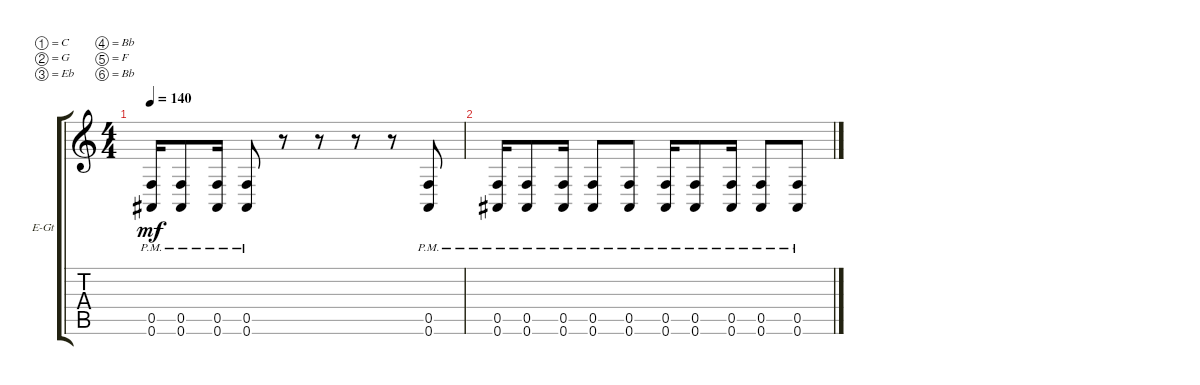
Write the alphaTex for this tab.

\bracketExtendMode groupsimilarinstruments
\firstSystemTrackNameOrientation horizontal
\otherSystemsTrackNameOrientation horizontal
\track ("Electric Guitar 2" "E-Gt") {instrument distortionguitar}
\staff {score tabs}
\tuning (C4 G3 Eb3 Bb2 F2 Bb1)
\ts (4 4)
\tempo 140
\clef g2
\ks c
(0.6{pm} 0.5{pm}).16{dy mf} (0.6{pm} 0.5{pm}).8 (0.6{pm} 0.5{pm}).16 (0.6{pm} 0.5{pm}).8 r.8 r.8 r.8 r.8 (0.6{pm} 0.5{pm}).8 |
(0.6{pm} 0.5{pm}).16 (0.6{pm} 0.5{pm}).8 (0.6{pm} 0.5{pm}).16 (0.6{pm} 0.5{pm}).8 (0.6{pm} 0.5{pm}).8 (0.6{pm} 0.5{pm}).16 (0.6{pm} 0.5{pm}).8 (0.6{pm} 0.5{pm}).16 (0.6{pm} 0.5{pm}).8 (0.6{pm} 0.5{pm}).8
